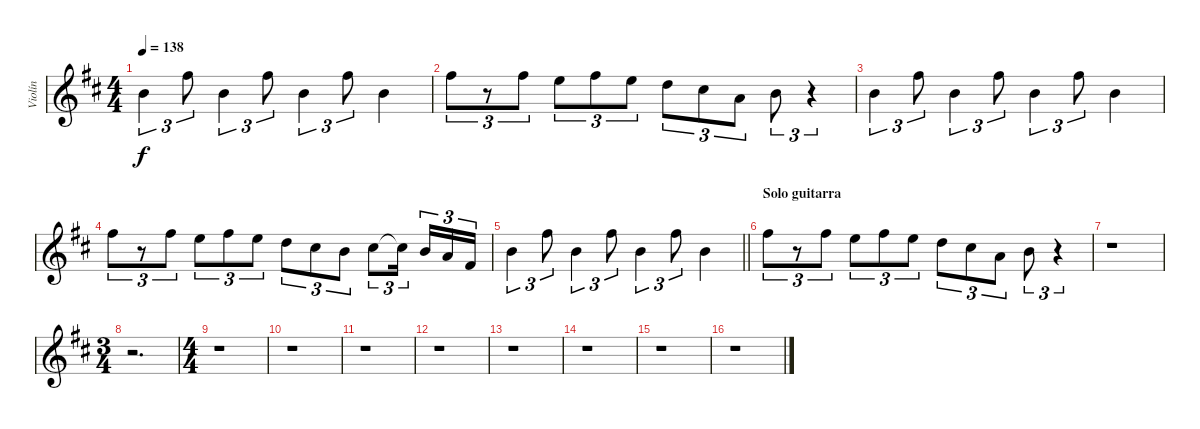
\track ("Violín" "Violín") {instrument violin}
\staff {score}
\tuning (E4 B3 G3 D3 A2 E2) {hide}
\ts (4 4)
\tempo 138
\clef g2
\ks d
12.2.4{tu (3 2) dy f} 14.1.8{tu (3 2)} 12.2.4{tu (3 2)} 14.1.8{tu (3 2)} 12.2.4{tu (3 2)} 14.1.8{tu (3 2)} 12.2.4 |
14.1.8{tu (3 2)} r.8{tu (3 2)} 14.1.8{tu (3 2)} 12.1.8{tu (3 2)} 14.1.8{tu (3 2)} 12.1.8{tu (3 2)} 15.2.8{tu (3 2)} 14.2.8{tu (3 2)} 10.2.8{tu (3 2)} 12.2.8{tu (3 2)} r.4{tu (3 2)} |
12.2.4{tu (3 2)} 14.1.8{tu (3 2)} 12.2.4{tu (3 2)} 14.1.8{tu (3 2)} 12.2.4{tu (3 2)} 14.1.8{tu (3 2)} 12.2.4 |
14.1.8{tu (3 2)} r.8{tu (3 2)} 14.1.8{tu (3 2)} 12.1.8{tu (3 2)} 14.1.8{tu (3 2)} 12.1.8{tu (3 2)} 15.2.8{tu (3 2)} 14.2.8{tu (3 2)} 12.2.8{tu (3 2)} 14.2.8{tu (3 2)} 14.2{t}.16{tu (3 2) beam splitsecondary} 12.2.16{tu (3 2)} 10.2.16{tu (3 2)} 11.3.16{tu (3 2)} |
\barLineRight lightlight
12.2.4{tu (3 2)} 14.1.8{tu (3 2)} 12.2.4{tu (3 2)} 14.1.8{tu (3 2)} 12.2.4{tu (3 2)} 14.1.8{tu (3 2)} 12.2.4 |
\section ("" "Solo guitarra")
14.1.8{tu (3 2)} r.8{tu (3 2)} 14.1.8{tu (3 2)} 12.1.8{tu (3 2)} 14.1.8{tu (3 2)} 12.1.8{tu (3 2)} 15.2.8{tu (3 2)} 14.2.8{tu (3 2)} 10.2.8{tu (3 2)} 12.2.8{tu (3 2)} r.4{tu (3 2)} |
r.1 |
\ts (3 4)
r.2{d} |
\ts (4 4)
r.1 |
r.1 |
r.1 |
r.1 |
r.1 |
r.1 |
r.1 |
r.1
